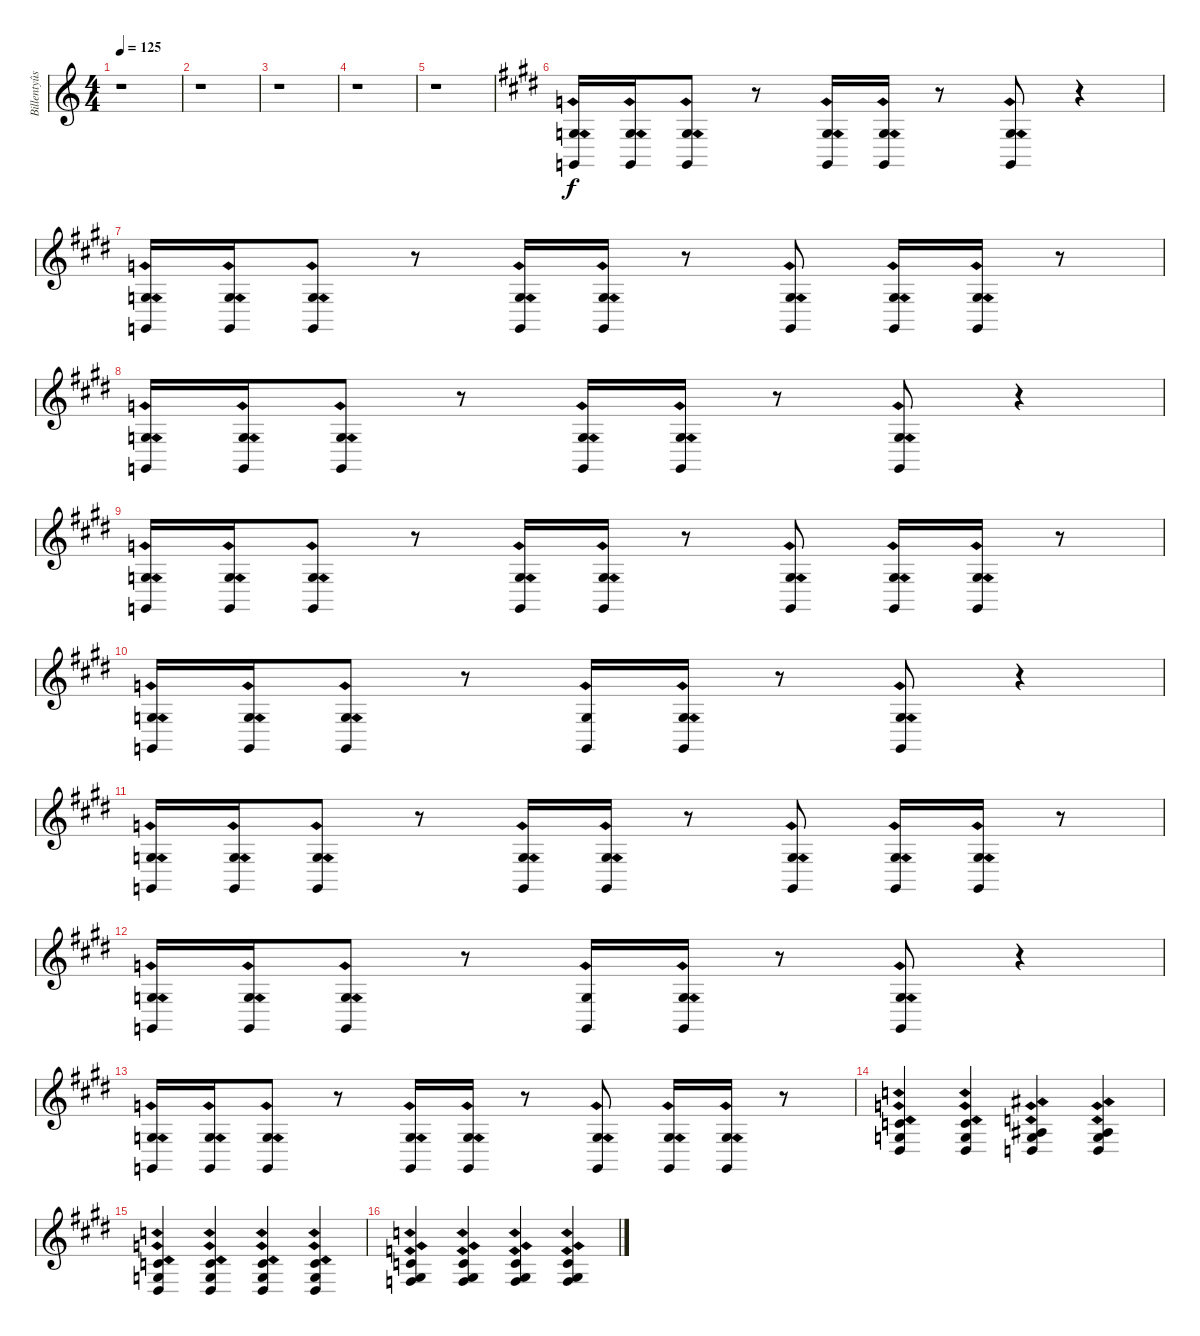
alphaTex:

\track ("Billentyûs (Mats Olausson)" "Billentyûs") {instrument synthstrings1}
\staff {score}
\tuning (E4 B3 G3 D3 A2 E2 B1) {hide}
\ts (4 4)
\tempo 125
\clef g2
\ks c
r.1{dy f} |
r.1 |
r.1 |
r.1 |
r.1 |
\ks e
(0.3{ph 12} 3.6{ph 12}).16{volume 13} (0.3{ph 12} 3.6{ph 12}).16 (0.3{ph 12} 3.6{ph 12}).8 r.8 (0.3{ph 12} 3.6{ph 12}).16 (0.3{ph 12} 3.6{ph 12}).16 r.8 (0.3{ph 12} 3.6{ph 12}).8 r.4 |
(0.3{ph 12} 3.6{ph 12}).16 (0.3{ph 12} 3.6{ph 12}).16 (0.3{ph 12} 3.6{ph 12}).8 r.8 (0.3{ph 12} 3.6{ph 12}).16 (0.3{ph 12} 3.6{ph 12}).16 r.8 (0.3{ph 12} 3.6{ph 12}).8 (0.3{ph 12} 3.6{ph 12}).16 (0.3{ph 12} 3.6{ph 12}).16 r.8 |
(5.4{ph 12} 3.6{ph 12}).16 (5.4{ph 12} 3.6{ph 12}).16 (5.4{ph 12} 3.6{ph 12}).8 r.8 (5.4{ph 12} 3.6{ph 12}).16 (5.4{ph 12} 3.6{ph 12}).16 r.8 (5.4{ph 12} 3.6{ph 12}).8 r.4 |
(0.3{ph 12} 3.6{ph 12}).16 (0.3{ph 12} 3.6{ph 12}).16 (0.3{ph 12} 3.6{ph 12}).8 r.8 (0.3{ph 12} 3.6{ph 12}).16 (0.3{ph 12} 3.6{ph 12}).16 r.8 (0.3{ph 12} 3.6{ph 12}).8 (0.3{ph 12} 3.6{ph 12}).16 (0.3{ph 12} 3.6{ph 12}).16 r.8 |
(5.4{ph 12} 3.6{ph 12}).16 (5.4{ph 12} 3.6{ph 12}).16 (5.4{ph 12} 3.6{ph 12}).8 r.8 (5.4{ph 12} 3.6).16 (5.4{ph 12} 3.6{ph 12}).16 r.8 (5.4{ph 12} 3.6{ph 12}).8 r.4 |
(0.3{ph 12} 3.6{ph 12}).16 (0.3{ph 12} 3.6{ph 12}).16 (0.3{ph 12} 3.6{ph 12}).8 r.8 (0.3{ph 12} 3.6{ph 12}).16 (0.3{ph 12} 3.6{ph 12}).16 r.8 (0.3{ph 12} 3.6{ph 12}).8 (0.3{ph 12} 3.6{ph 12}).16 (0.3{ph 12} 3.6{ph 12}).16 r.8 |
(5.4{ph 12} 3.6{ph 12}).16 (5.4{ph 12} 3.6{ph 12}).16 (5.4{ph 12} 3.6{ph 12}).8 r.8 (5.4{ph 12} 3.6).16 (5.4{ph 12} 3.6{ph 12}).16 r.8 (5.4{ph 12} 3.6{ph 12}).8 r.4 |
(0.3{ph 12} 3.6{ph 12}).16 (0.3{ph 12} 3.6{ph 12}).16 (0.3{ph 12} 3.6{ph 12}).8 r.8 (0.3{ph 12} 3.6{ph 12}).16 (0.3{ph 12} 3.6{ph 12}).16 r.8 (0.3{ph 12} 3.6{ph 12}).8 (0.3{ph 12} 3.6{ph 12}).16 (0.3{ph 12} 3.6{ph 12}).16 r.8 |
(1.2{ph 12} 0.3{ph 12} 1.4{ph 12}).4{volume 8} (1.2{ph 12} 0.3{ph 12} 1.4{ph 12}).4 (3.3{ph 12} 5.4{ph 12} 5.5{ph 12}).4 (3.3{ph 12} 5.4{ph 12} 5.5{ph 12}).4 |
(1.2{ph 12} 0.3{ph 12} 1.4{ph 12}).4 (1.2{ph 12} 0.3{ph 12} 1.4{ph 12}).4 (1.2{ph 12} 0.3{ph 12} 1.4{ph 12}).4 (1.2{ph 12} 0.3{ph 12} 1.4{ph 12}).4 |
(1.2{ph 12} 1.3{ph 12} 3.4{ph 12}).4 (1.2{ph 12} 1.3{ph 12} 3.4{ph 12}).4 (1.2{ph 12} 1.3{ph 12} 3.4{ph 12}).4 (1.2{ph 12} 1.3{ph 12} 3.4{ph 12}).4
